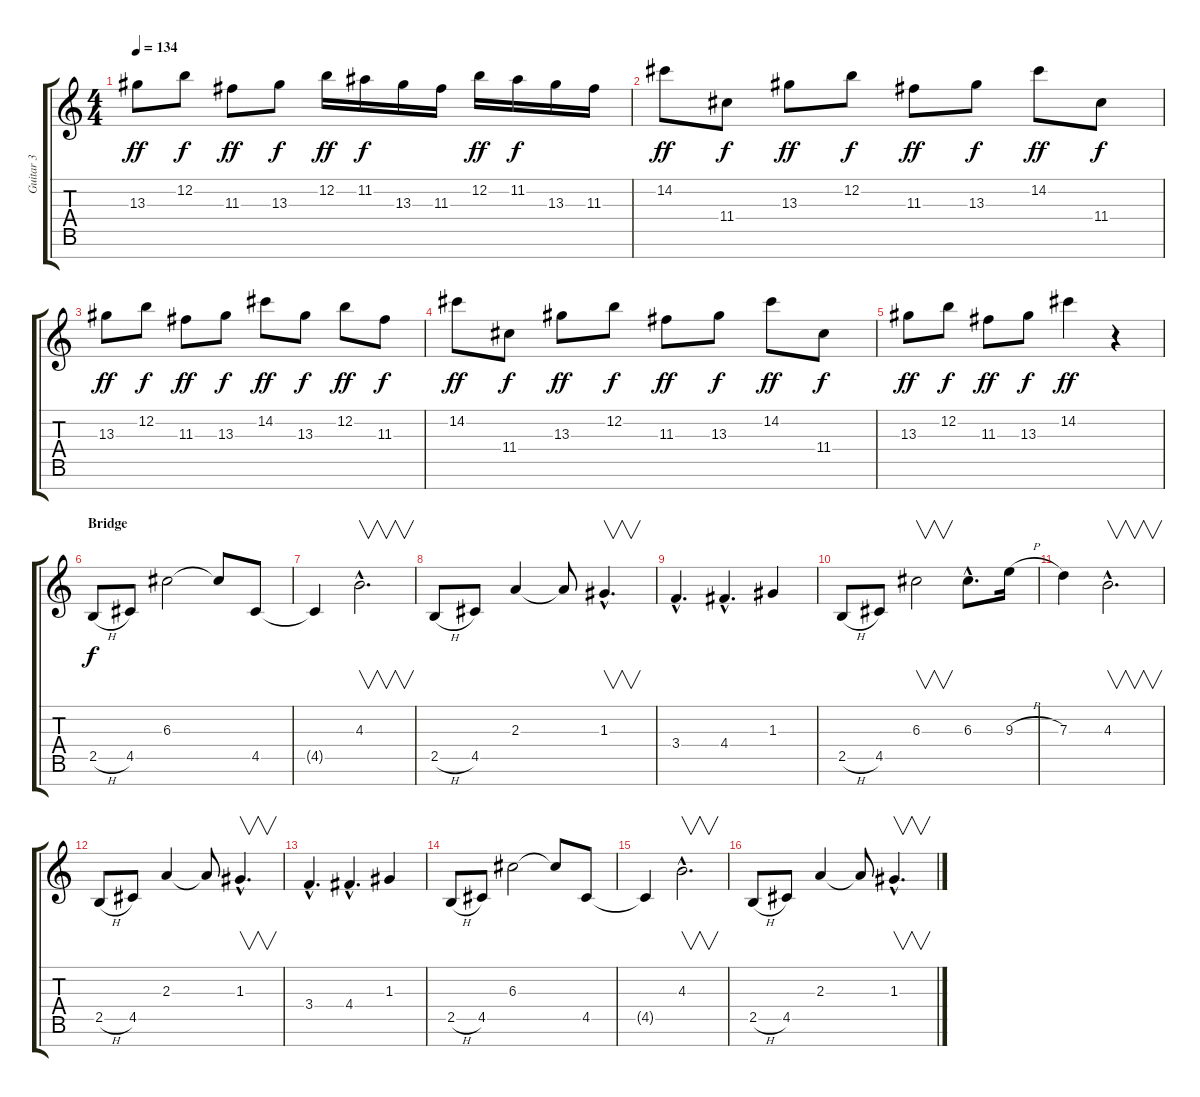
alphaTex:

\track ("Guitar 3" "Guitar 3") {instrument distortionguitar}
\staff {score tabs}
\tuning (E4 B3 G3 D3 A2 E2 B1) {hide}
\ts (4 4)
\tempo 134
\clef g2
\ks c
13.3.8{dy ff} 12.2.8{dy f} 11.3.8{dy ff} 13.3.8{dy f} 12.2.16{dy ff} 11.2.16{dy f} 13.3.16 11.3.16 12.2.16{dy ff} 11.2.16{dy f} 13.3.16 11.3.16 |
14.2.8{dy ff} 11.4.8{dy f} 13.3.8{dy ff} 12.2.8{dy f} 11.3.8{dy ff} 13.3.8{dy f} 14.2.8{dy ff} 11.4.8{dy f} |
13.3.8{dy ff} 12.2.8{dy f} 11.3.8{dy ff} 13.3.8{dy f} 14.2.8{dy ff} 13.3.8{dy f} 12.2.8{dy ff} 11.3.8{dy f} |
14.2.8{dy ff} 11.4.8{dy f} 13.3.8{dy ff} 12.2.8{dy f} 11.3.8{dy ff} 13.3.8{dy f} 14.2.8{dy ff} 11.4.8{dy f} |
13.3.8{dy ff} 12.2.8{dy f} 11.3.8{dy ff} 13.3.8{dy f} 14.2.4{dy ff} r.4 |
\section ("" "Bridge")
2.5{h}.8{dy f} 4.5.8 6.3.2 6.3{t}.8 4.5.8 |
4.5{t}.4 4.3{hac}.2{v d} |
2.5{h}.8 4.5.8 2.3.4 2.3{t}.8 1.3{hac}.4{v d} |
3.4{hac}.4{d} 4.4{hac}.4{d} 1.3.4 |
2.5{h}.8 4.5.8 6.3.2{v} 6.3{hac}.8{d} 9.3{h}.16 |
7.3.4 4.3{hac}.2{v d} |
2.5{h}.8 4.5.8 2.3.4 2.3{t}.8 1.3{hac}.4{v d} |
3.4{hac}.4{d} 4.4{hac}.4{d} 1.3.4 |
2.5{h}.8 4.5.8 6.3.2 6.3{t}.8 4.5.8 |
4.5{t}.4 4.3{hac}.2{v d} |
2.5{h}.8 4.5.8 2.3.4 2.3{t}.8 1.3{hac}.4{v d}
